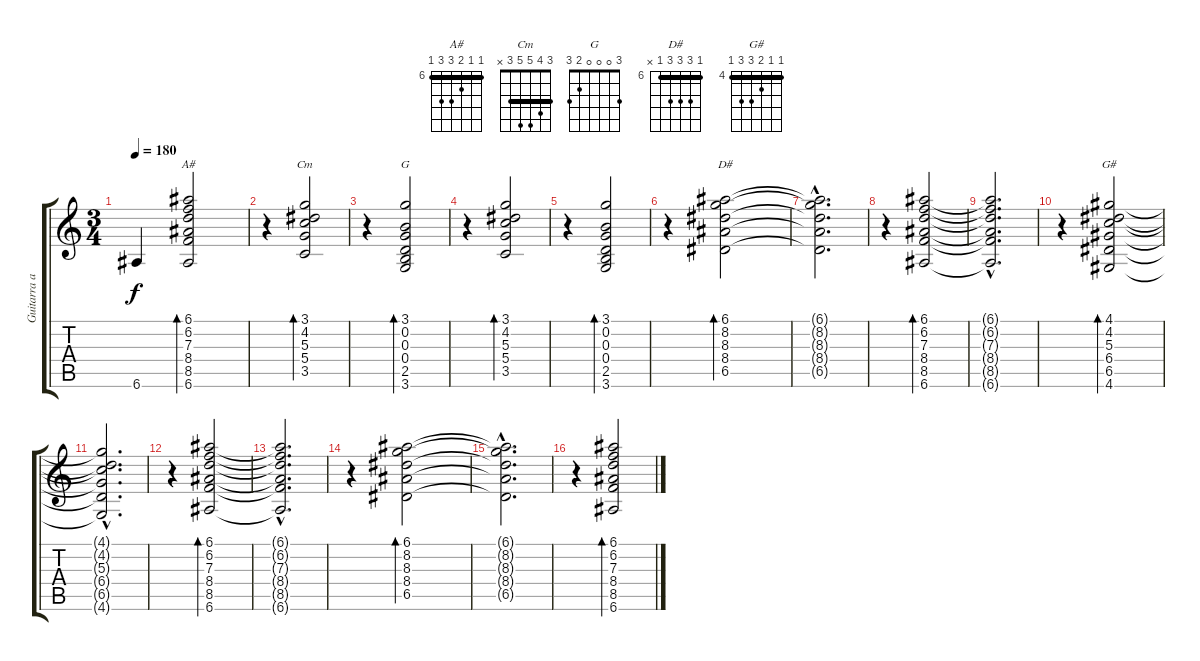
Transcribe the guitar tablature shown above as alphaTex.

\track ("Guitarra acústica" "Guitarra a") {instrument acousticguitarsteel}
\staff {score tabs}
\tuning (E4 B3 G3 D3 A2 E2) {hide}
\chord ("A#" 6 6 7 8 8 6) {firstfret 6 barre 6}
\chord ("Cm" 3 4 5 5 3 x) {barre 3}
\chord ("G" 3 0 0 0 2 3)
\chord ("D#" 6 8 8 8 6 x) {firstfret 6 barre 6}
\chord ("G#" 4 4 5 6 6 4) {firstfret 4 barre 4}
\ts (3 4)
\tempo 180
\clef g2
\ks c
6.6.4{dy f} (6.1 6.2 7.3 8.4 8.5 6.6).2{bd 240 ch "A#"} |
r.4 (3.1 4.2 5.3 5.4 3.5).2{bd 480 ch "Cm"} |
r.4 (3.1 0.2 0.3 0.4 2.5 3.6).2{bd 480 ch "G"} |
r.4 (3.1 4.2 5.3 5.4 3.5).2{bd 480} |
r.4 (3.1 0.2 0.3 0.4 2.5 3.6).2{bd 480} |
r.4 (6.1 8.2 8.3 8.4 6.5).2{bd 480 ch "D#"} |
(6.1{hac t} 8.2{hac t} 8.3{hac t} 8.4{hac t} 6.5{hac t}).2{d} |
r.4 (6.1 6.2 7.3 8.4 8.5 6.6).2{bd 480} |
(6.1{hac t} 6.2{hac t} 7.3{hac t} 8.4{hac t} 8.5{hac t} 6.6{hac t}).2{d} |
r.4 (4.1 4.2 5.3 6.4 6.5 4.6).2{bd 240 ch "G#"} |
(4.1{hac t} 4.2{hac t} 5.3{hac t} 6.4{hac t} 6.5{hac t} 4.6{hac t}).2{d} |
r.4 (6.1 6.2 7.3 8.4 8.5 6.6).2{bd 240} |
(6.1{hac t} 6.2{hac t} 7.3{hac t} 8.4{hac t} 8.5{hac t} 6.6{hac t}).2{d} |
r.4 (6.1 8.2 8.3 8.4 6.5).2{bd 240} |
(6.1{hac t} 8.2{hac t} 8.3{hac t} 8.4{hac t} 6.5{hac t}).2{d} |
r.4 (6.1 6.2 7.3 8.4 8.5 6.6).2{bd 240}
